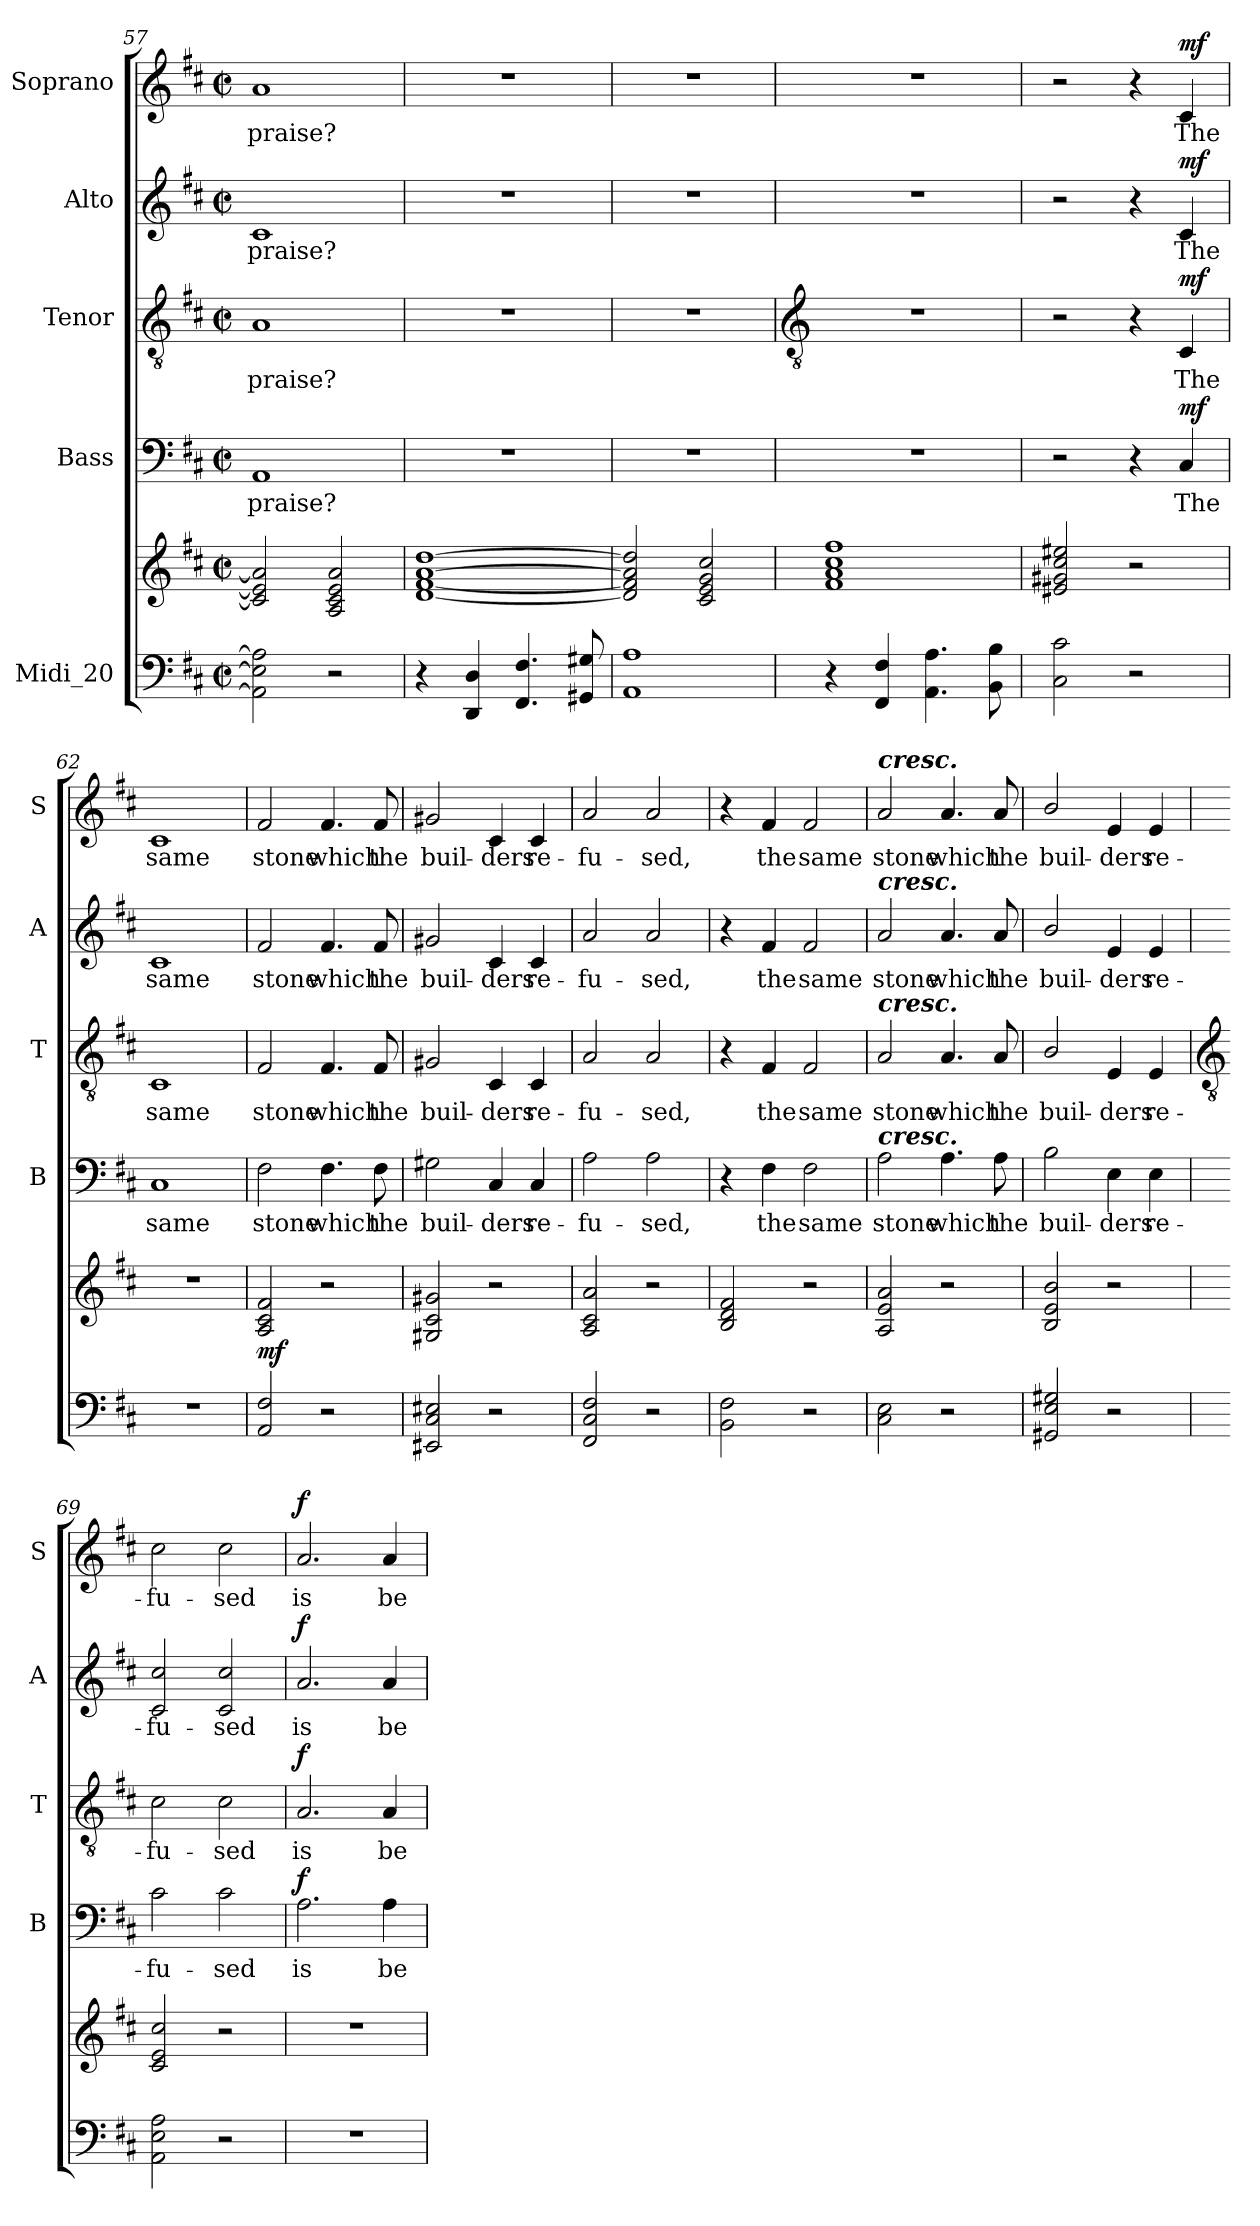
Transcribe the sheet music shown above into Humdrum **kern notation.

**kern	**kern	**dynam	**kern	**text	**dynam	**kern	**text	**dynam	**kern	**text	**dynam	**kern	**text	**dynam
*part5	*part5	*part5	*part4	*part4	*part4	*part3	*part3	*part3	*part2	*part2	*part2	*part1	*part1	*part1
*staff6	*staff5	*staff5/6	*staff4	*staff4	*staff4	*staff3	*staff3	*staff3	*staff2	*staff2	*staff2	*staff1	*staff1	*staff1
*I"Midi_20	*	*	*I"Bass	*	*	*I"Tenor	*	*	*I"Alto	*	*	*I"Soprano	*	*
*	*	*	*I'B	*	*	*I'T	*	*	*I'A	*	*	*I'S	*	*
*clefF4	*clefG2	*	*clefF4	*	*	*clefGv2	*	*	*clefG2	*	*	*clefG2	*	*
*k[f#c#]	*k[f#c#]	*	*k[f#c#]	*	*	*k[f#c#]	*	*	*k[f#c#]	*	*	*k[f#c#]	*	*
*D:	*D:	*	*D:	*	*	*D:	*	*	*D:	*	*	*D:	*	*
*M2/2	*M2/2	*	*M2/2	*	*	*M2/2	*	*	*M2/2	*	*	*M2/2	*	*
*met(c|)	*met(c|)	*	*met(c|)	*	*	*met(c|)	*	*	*met(c|)	*	*	*met(c|)	*	*
=57	=57	=57	=57	=57	=57	=57	=57	=57	=57	=57	=57	=57	=57	=57
!	!	!	!	!LO:LY:b	!	!	!LO:LY:b	!	!	!LO:LY:b	!	!	!LO:LY:b	!
2AA] 2E] 2A]	2c#] 2e] 2a]	.	1AA	praise?	.	1A	praise?	.	1c#	praise?	.	1a	praise?	.
2r	2A 2c# 2e 2a	.	.	.	.	.	.	.	.	.	.	.	.	.
=58	=58	=58	=58	=58	=58	=58	=58	=58	=58	=58	=58	=58	=58	=58
4r	[1d [1f# [1a [1dd	.	1r	.	.	1r	.	.	1r	.	.	1r	.	.
4DD 4D	.	.	.	.	.	.	.	.	.	.	.	.	.	.
4.FF# 4.F#	.	.	.	.	.	.	.	.	.	.	.	.	.	.
8GG#X 8G#X	.	.	.	.	.	.	.	.	.	.	.	.	.	.
=59	=59	=59	=59	=59	=59	=59	=59	=59	=59	=59	=59	=59	=59	=59
1AA 1A	2d] 2f#] 2a] 2dd]	.	1r	.	.	1r	.	.	1r	.	.	1r	.	.
.	2c# 2e 2g 2cc#	.	.	.	.	.	.	.	.	.	.	.	.	.
!!LO:LB:g=z
=60	=60	=60	=60	=60	=60	=60	=60	=60	=60	=60	=60	=60	=60	=60
*	*	*	*	*	*	*clefGv2	*	*	*	*	*	*	*	*
4r	1f# 1a 1cc# 1ff#	.	1r	.	.	1r	.	.	1r	.	.	1r	.	.
4FF# 4F#	.	.	.	.	.	.	.	.	.	.	.	.	.	.
4.AA 4.A	.	.	.	.	.	.	.	.	.	.	.	.	.	.
8BB 8B	.	.	.	.	.	.	.	.	.	.	.	.	.	.
=61	=61	=61	=61	=61	=61	=61	=61	=61	=61	=61	=61	=61	=61	=61
2C# 2c#	2e#X 2g#X 2cc# 2ee#X	.	2r	.	.	2r	.	.	2r	.	.	2r	.	.
2r	2r	.	4r	.	.	4r	.	.	4r	.	.	4r	.	.
!	!	!	!	!LO:LY:b	!LO:DY:b	!	!LO:LY:b	!LO:DY:b	!	!LO:LY:b	!LO:DY:b	!	!LO:LY:b	!LO:DY:b
.	.	.	4C#	The	mf	4C#	The	mf	4c#	The	mf	4c#	The	mf
=62	=62	=62	=62	=62	=62	=62	=62	=62	=62	=62	=62	=62	=62	=62
!	!	!	!	!LO:LY:b	!	!	!LO:LY:b	!	!	!LO:LY:b	!	!	!LO:LY:b	!
1r	1r	.	1C#	same	.	1C#	same	.	1c#	same	.	1c#	same	.
=63	=63	=63	=63	=63	=63	=63	=63	=63	=63	=63	=63	=63	=63	=63
!	!	!LO:DY:b	!	!LO:LY:b	!	!	!LO:LY:b	!	!	!LO:LY:b	!	!	!LO:LY:b	!
2AA 2F#	2A 2c# 2f#	mf	2F#	stone	.	2F#	stone	.	2f#	stone	.	2f#	stone	.
!	!	!	!	!LO:LY:b	!	!	!LO:LY:b	!	!	!LO:LY:b	!	!	!LO:LY:b	!
2r	2r	.	4.F#	which	.	4.F#	which	.	4.f#	which	.	4.f#	which	.
!	!	!	!	!LO:LY:b	!	!	!LO:LY:b	!	!	!LO:LY:b	!	!	!LO:LY:b	!
.	.	.	8F#	the	.	8F#	the	.	8f#	the	.	8f#	the	.
=64	=64	=64	=64	=64	=64	=64	=64	=64	=64	=64	=64	=64	=64	=64
!	!	!	!	!LO:LY:b	!	!	!LO:LY:b	!	!	!LO:LY:b	!	!	!LO:LY:b	!
2EE#X 2C# 2E#X	2G#X 2c# 2g#X	.	2G#X	buil-	.	2G#X	buil-	.	2g#X	buil-	.	2g#X	buil-	.
!	!	!	!	!LO:LY:b	!	!	!LO:LY:b	!	!	!LO:LY:b	!	!	!LO:LY:b	!
2r	2r	.	4C#	-ders	.	4C#	-ders	.	4c#	-ders	.	4c#	-ders	.
!	!	!	!	!LO:LY:b	!	!	!LO:LY:b	!	!	!LO:LY:b	!	!	!LO:LY:b	!
.	.	.	4C#	re-	.	4C#	re-	.	4c#	re-	.	4c#	re-	.
=65	=65	=65	=65	=65	=65	=65	=65	=65	=65	=65	=65	=65	=65	=65
!	!	!	!	!LO:LY:b	!	!	!LO:LY:b	!	!	!LO:LY:b	!	!	!LO:LY:b	!
2FF# 2C# 2F#	2A 2c# 2a	.	2A	-fu-	.	2A	-fu-	.	2a	-fu-	.	2a	-fu-	.
!	!	!	!	!LO:LY:b	!	!	!LO:LY:b	!	!	!LO:LY:b	!	!	!LO:LY:b	!
2r	2r	.	2A	-sed,	.	2A	-sed,	.	2a	-sed,	.	2a	-sed,	.
=66	=66	=66	=66	=66	=66	=66	=66	=66	=66	=66	=66	=66	=66	=66
2BB 2F#	2B 2d 2f#	.	4r	.	.	4r	.	.	4r	.	.	4r	.	.
!	!	!	!	!LO:LY:b	!	!	!LO:LY:b	!	!	!LO:LY:b	!	!	!LO:LY:b	!
.	.	.	4F#	the	.	4F#	the	.	4f#	the	.	4f#	the	.
!	!	!	!	!LO:LY:b	!	!	!LO:LY:b	!	!	!LO:LY:b	!	!	!LO:LY:b	!
2r	2r	.	2F#	same	.	2F#	same	.	2f#	same	.	2f#	same	.
=67	=67	=67	=67	=67	=67	=67	=67	=67	=67	=67	=67	=67	=67	=67
!	!	!	!	!	!	!	!	!	!	!	!	!LO:TX:a:Bi:t=cresc.	!	!
!	!	!	!	!	!	!	!	!	!LO:TX:a:Bi:t=cresc.	!	!	!	!	!
!	!	!	!	!	!	!LO:TX:a:Bi:t=cresc.	!	!	!	!	!	!	!	!
!	!	!	!LO:TX:a:Bi:t=cresc.	!	!	!	!	!	!	!	!	!	!	!
!	!	!	!	!LO:LY:b	!	!	!LO:LY:b	!	!	!LO:LY:b	!	!	!LO:LY:b	!
2C# 2E	2A 2e 2a	.	2A	stone	.	2A	stone	.	2a	stone	.	2a	stone	.
!	!	!	!	!LO:LY:b	!	!	!LO:LY:b	!	!	!LO:LY:b	!	!	!LO:LY:b	!
2r	2r	.	4.A	which	.	4.A	which	.	4.a	which	.	4.a	which	.
!	!	!	!	!LO:LY:b	!	!	!LO:LY:b	!	!	!LO:LY:b	!	!	!LO:LY:b	!
.	.	.	8A	the	.	8A	the	.	8a	the	.	8a	the	.
=68	=68	=68	=68	=68	=68	=68	=68	=68	=68	=68	=68	=68	=68	=68
!	!	!	!	!LO:LY:b	!	!	!LO:LY:b	!	!	!LO:LY:b	!	!	!LO:LY:b	!
2GG#X 2E 2G#X	2B 2e 2b	.	2B\	buil-	.	2B/	buil-	.	2b/	buil-	.	2b/	buil-	.
!	!	!	!	!LO:LY:b	!	!	!LO:LY:b	!	!	!LO:LY:b	!	!	!LO:LY:b	!
2r	2r	.	4E	-ders	.	4E	-ders	.	4e	-ders	.	4e	-ders	.
!	!	!	!	!LO:LY:b	!	!	!LO:LY:b	!	!	!LO:LY:b	!	!	!LO:LY:b	!
.	.	.	4E	re-	.	4E	re-	.	4e	re-	.	4e	re-	.
!!LO:LB:g=z
=69	=69	=69	=69	=69	=69	=69	=69	=69	=69	=69	=69	=69	=69	=69
*	*	*	*	*	*	*clefGv2	*	*	*	*	*	*	*	*
!	!	!	!	!LO:LY:b	!	!	!LO:LY:b	!	!	!LO:LY:b	!	!	!LO:LY:b	!
2AA 2E 2A	2c# 2e 2cc#	.	2c#	-fu-	.	2c#	-fu-	.	2c# 2cc#	-fu-	.	2cc#	-fu-	.
!	!	!	!	!LO:LY:b	!	!	!LO:LY:b	!	!	!LO:LY:b	!	!	!LO:LY:b	!
2r	2r	.	2c#	-sed	.	2c#	-sed	.	2c# 2cc#	-sed	.	2cc#	-sed	.
=70	=70	=70	=70	=70	=70	=70	=70	=70	=70	=70	=70	=70	=70	=70
!	!	!	!	!LO:LY:b	!LO:DY:b	!	!LO:LY:b	!LO:DY:b	!	!LO:LY:b	!LO:DY:b	!	!LO:LY:b	!LO:DY:b
1r	1r	.	2.A	is	f	2.A	is	f	2.a	is	f	2.a	is	f
!	!	!	!	!LO:LY:b	!	!	!LO:LY:b	!	!	!LO:LY:b	!	!	!LO:LY:b	!
.	.	.	4A	be-	.	4A	be-	.	4a	be-	.	4a	be-	.
=	=	=	=	=	=	=	=	=	=	=	=	=	=	=
*-	*-	*-	*-	*-	*-	*-	*-	*-	*-	*-	*-	*-	*-	*-
